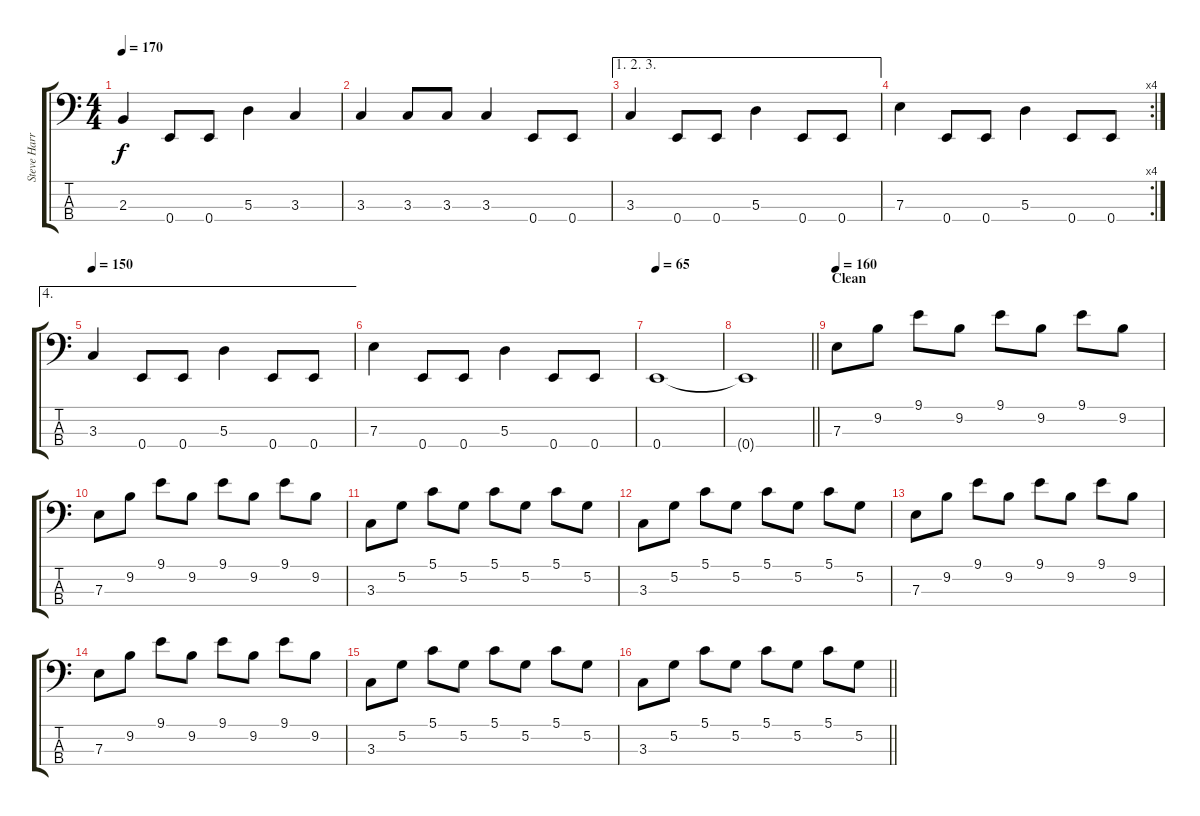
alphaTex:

\track ("Steve Harris" "Steve Harr") {instrument electricbassfinger}
\staff {score tabs}
\tuning (G2 D2 A1 E1) {hide}
\ts (4 4)
\tempo 170
\clef f4
\ks c
2.3.4{dy f} 0.4.8 0.4.8 5.3.4 3.3.4 |
3.3.4 3.3.8 3.3.8 3.3.4 0.4.8 0.4.8 |
\ae (1 2 3)
3.3.4 0.4.8 0.4.8 5.3.4 0.4.8 0.4.8 |
\rc 4
7.3.4 0.4.8 0.4.8 5.3.4 0.4.8 0.4.8 |
\ae 4
\tempo 150
3.3.4 0.4.8 0.4.8 5.3.4 0.4.8 0.4.8 |
7.3.4 0.4.8 0.4.8 5.3.4 0.4.8 0.4.8 |
\tempo 65
0.4.1 |
\barLineRight lightlight
0.4{t}.1 |
\section ("" "Clean")
\tempo 160
7.3.8{volume 13} 9.2.8 9.1.8 9.2.8 9.1.8 9.2.8 9.1.8 9.2.8 |
7.3.8 9.2.8 9.1.8 9.2.8 9.1.8 9.2.8 9.1.8 9.2.8 |
3.3.8 5.2.8 5.1.8 5.2.8 5.1.8 5.2.8 5.1.8 5.2.8 |
3.3.8 5.2.8 5.1.8 5.2.8 5.1.8 5.2.8 5.1.8 5.2.8 |
7.3.8 9.2.8 9.1.8 9.2.8 9.1.8 9.2.8 9.1.8 9.2.8 |
7.3.8 9.2.8 9.1.8 9.2.8 9.1.8 9.2.8 9.1.8 9.2.8 |
3.3.8 5.2.8 5.1.8 5.2.8 5.1.8 5.2.8 5.1.8 5.2.8 |
\barLineRight lightlight
3.3.8 5.2.8 5.1.8 5.2.8 5.1.8 5.2.8 5.1.8 5.2.8
